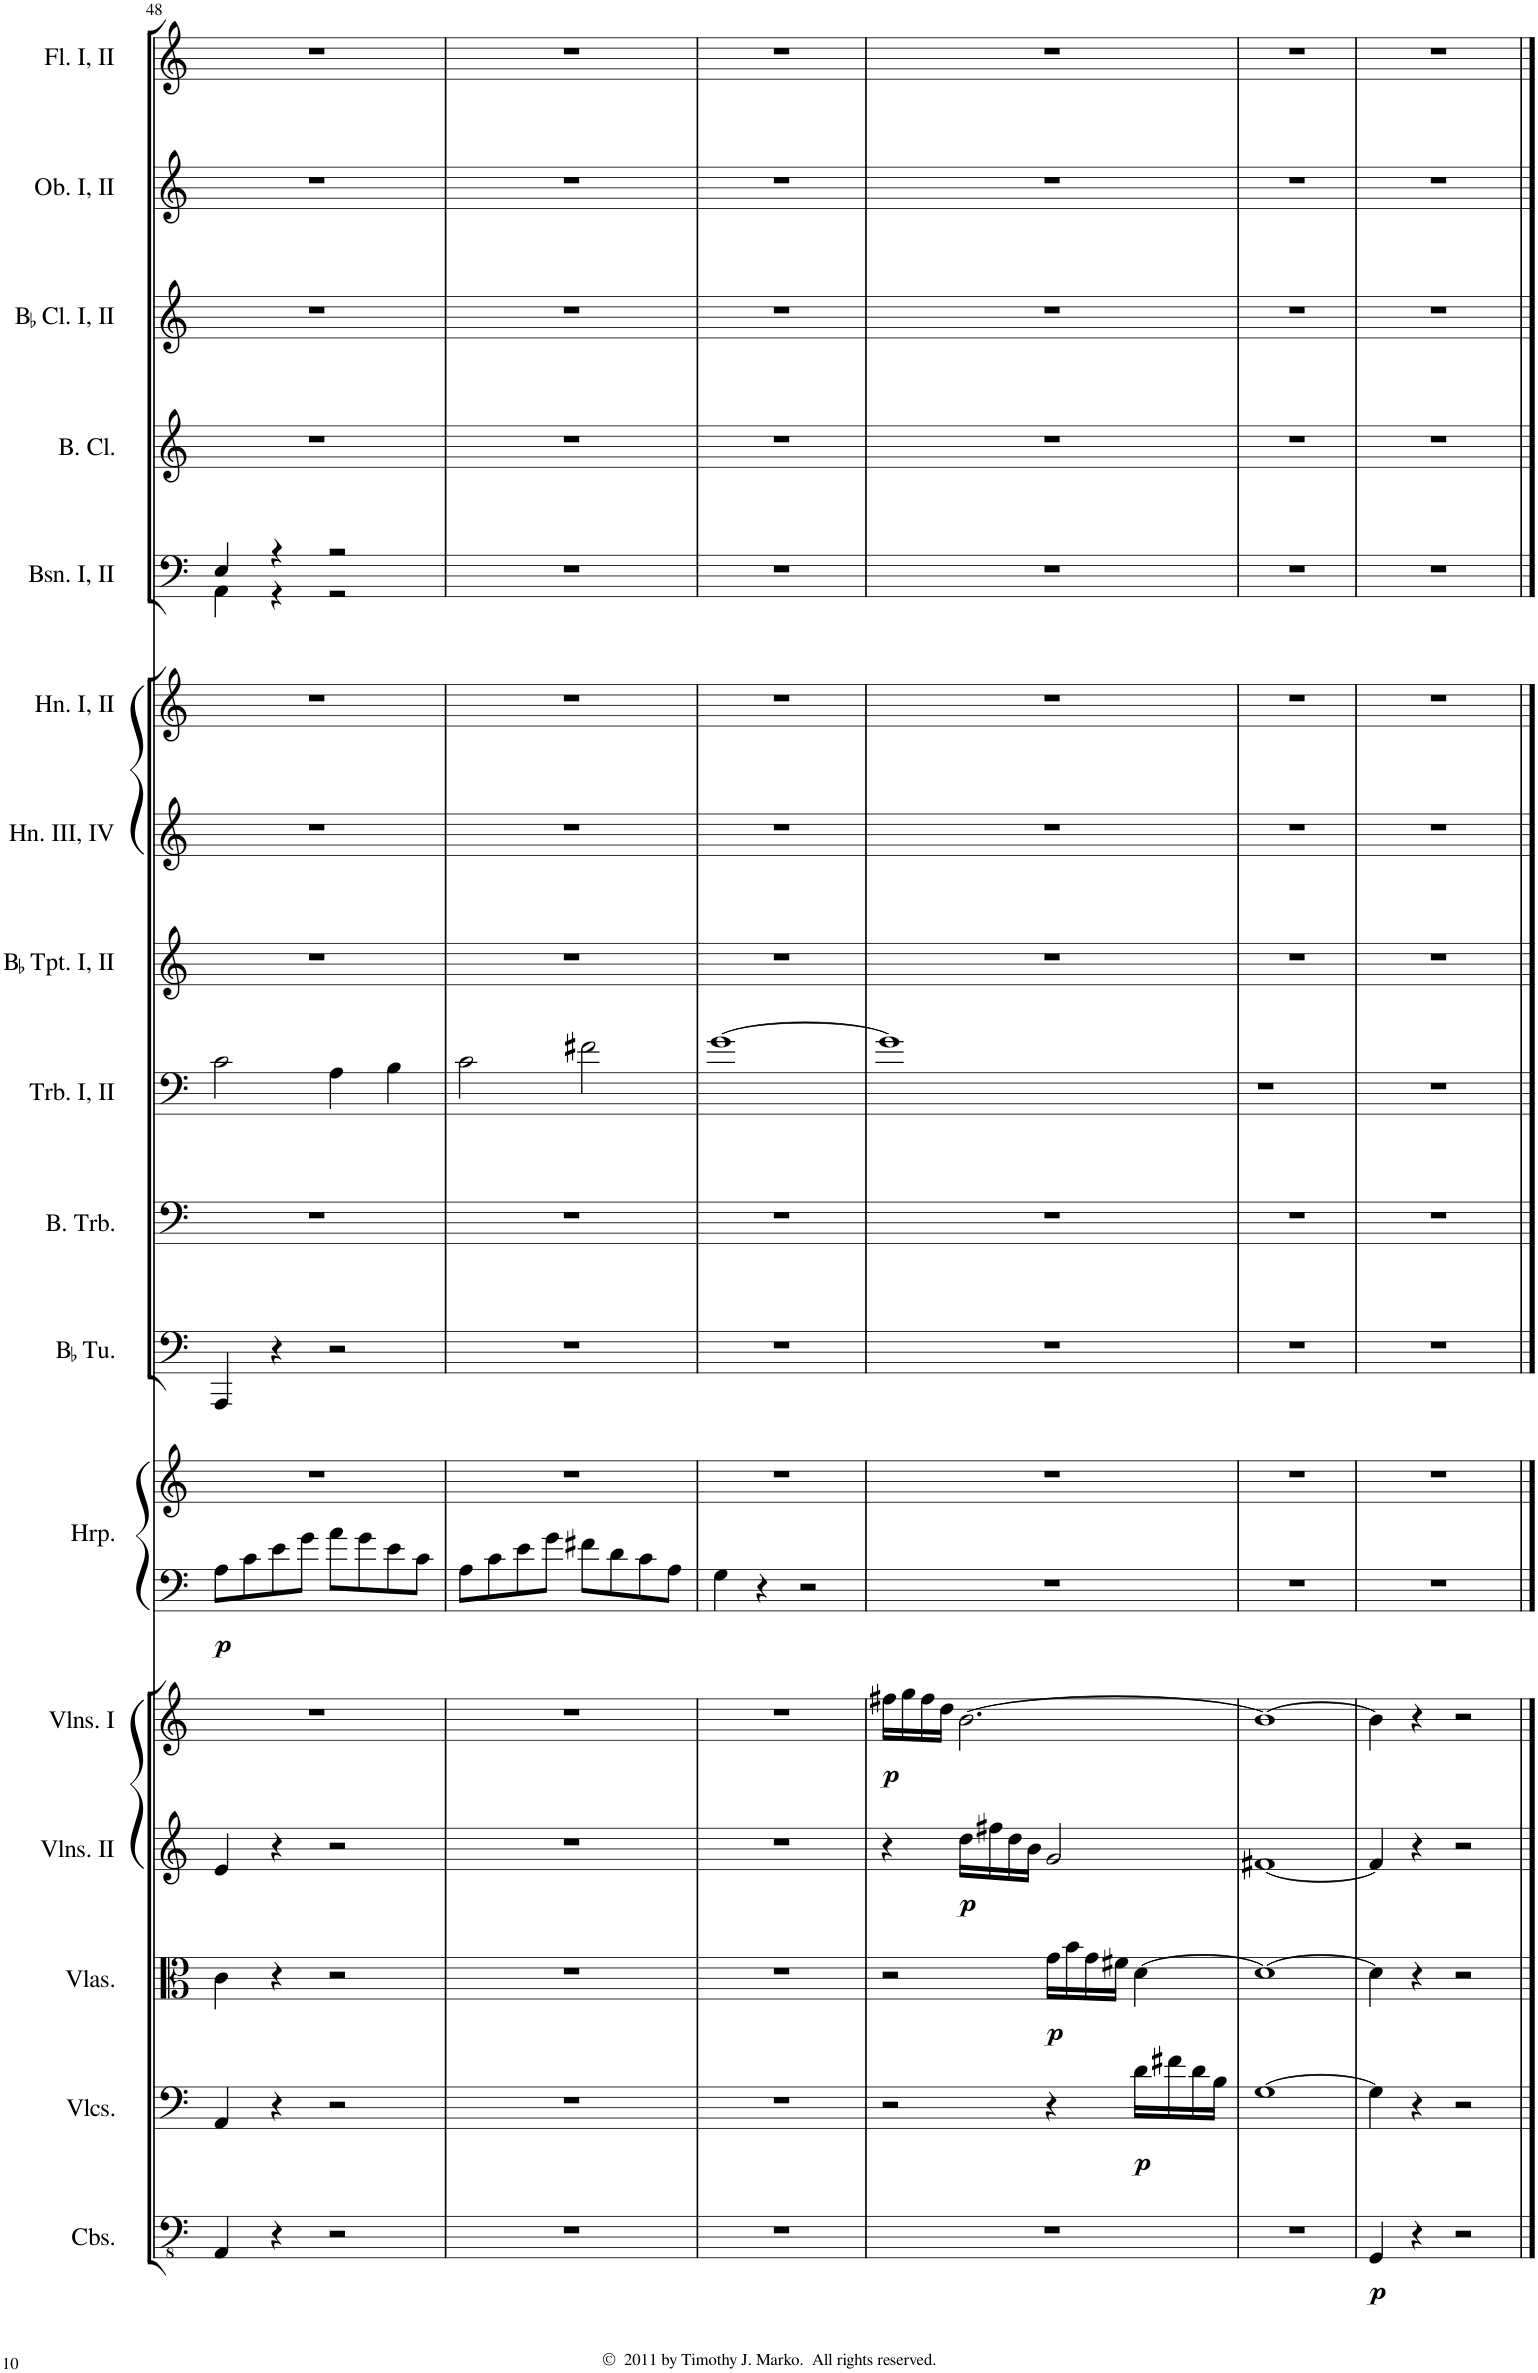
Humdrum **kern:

**kern	**dynam	**kern	**dynam	**kern	**dynam	**kern	**dynam	**kern	**dynam	**kern	**kern	**dynam	**kern	**kern	**kern	**kern	**kern	**kern	**kern	**kern	**kern	**kern	**kern
*part17	*part17	*part16	*part16	*part15	*part15	*part14	*part14	*part13	*part13	*part12	*part12	*part12	*part11	*part10	*part9	*part8	*part7	*part6	*part5	*part4	*part3	*part2	*part1
*staff18	*staff18	*staff17	*staff17	*staff16	*staff16	*staff15	*staff15	*staff14	*staff14	*staff13	*staff12	*staff12/13	*staff11	*staff10	*staff9	*staff8	*staff7	*staff6	*staff5	*staff4	*staff3	*staff2	*staff1
*I"Contrabasses	*	*I"Violoncellos	*	*I"Violas	*	*I"Violins II	*	*I"Violins I	*	*I"Harp	*	*	*I"BaccidentalFlat Tuba	*I"Bass Trombone	*I"Trombone I &amp; II	*I"BaccidentalFlat Trumpet I &amp; II	*I"Horn III &amp; IV	*I"Horn I &amp; II	*I"Bassoon I &amp; II	*I"Bass Clarinet	*I"BaccidentalFlat Clarinet I &amp; II	*I"Oboe I &amp; II	*I"Flute I &amp; II
*I'Cbs.	*	*I'Vlcs.	*	*I'Vlas.	*	*I'Vlns. II	*	*I'Vlns. I	*	*I'Hrp.	*	*	*I'BaccidentalFlat Tu.	*I'B. Trb.	*I'Trb. I, II	*I'BaccidentalFlat Tpt. I, II	*I'Hn. III, IV	*I'Hn. I, II	*I'Bsn. I, II	*I'B. Cl.	*I'BaccidentalFlat Cl. I, II	*I'Ob. I, II	*I'Fl. I, II
!!LO:PB:g=z
*clefFv4	*	*clefF4	*	*clefC3	*	*clefG2	*	*clefG2	*	*clefF4	*clefG2	*	*clefF4	*clefF4	*clefF4	*clefG2	*clefG2	*clefG2	*clefF4	*clefG2	*clefG2	*clefG2	*clefG2
*	*	*	*	*	*	*	*	*	*	*	*	*	*	*	*	*ITrd1c2	*ITrd4c7	*ITrd4c7	*	*ITrd8c14	*ITrd1c2	*	*
*k[]	*	*k[]	*	*k[]	*	*k[]	*	*k[]	*	*k[]	*k[]	*	*k[]	*k[]	*k[]	*k[]	*k[]	*k[]	*k[]	*k[]	*k[]	*k[]	*k[]
=48	=48	=48	=48	=48	=48	=48	=48	=48	=48	=48	=48	=48	=48	=48	=48	=48	=48	=48	=48	=48	=48	=48	=48
*	*	*	*	*	*	*	*	*	*	*	*	*	*	*	*	*	*	*	*^	*	*	*	*
!	!	!	!	!	!	!	!	!	!	!	!	!LO:DY:b=2	!	!	!	!	!	!	!	!	!	!	!	!
4AAA/	.	4AA/	.	4c\	.	4e/	.	1r	.	8A\L	1r	p	4AAA/	1r	2c\	1r	1r	1r	4E/	4AA\	1r	1r	1r	1r
.	.	.	.	.	.	.	.	.	.	8c\	.	.	.	.	.	.	.	.	.	.	.	.	.	.
4r	.	4r	.	4r	.	4r	.	.	.	8e\	.	.	4r	.	.	.	.	.	4r	4r	.	.	.	.
.	.	.	.	.	.	.	.	.	.	8g\J	.	.	.	.	.	.	.	.	.	.	.	.	.	.
2r	.	2r	.	2r	.	2r	.	.	.	8a\L	.	.	2r	.	4A\	.	.	.	2r	2r	.	.	.	.
.	.	.	.	.	.	.	.	.	.	8g\	.	.	.	.	.	.	.	.	.	.	.	.	.	.
.	.	.	.	.	.	.	.	.	.	8e\	.	.	.	.	4B\	.	.	.	.	.	.	.	.	.
.	.	.	.	.	.	.	.	.	.	8c\J	.	.	.	.	.	.	.	.	.	.	.	.	.	.
*	*	*	*	*	*	*	*	*	*	*	*	*	*	*	*	*	*	*	*v	*v	*	*	*	*
=49	=49	=49	=49	=49	=49	=49	=49	=49	=49	=49	=49	=49	=49	=49	=49	=49	=49	=49	=49	=49	=49	=49	=49
1r	.	1r	.	1r	.	1r	.	1r	.	8A\L	1r	.	1r	1r	2c\	1r	1r	1r	1r	1r	1r	1r	1r
.	.	.	.	.	.	.	.	.	.	8c\	.	.	.	.	.	.	.	.	.	.	.	.	.
.	.	.	.	.	.	.	.	.	.	8e\	.	.	.	.	.	.	.	.	.	.	.	.	.
.	.	.	.	.	.	.	.	.	.	8g\J	.	.	.	.	.	.	.	.	.	.	.	.	.
.	.	.	.	.	.	.	.	.	.	8f#X\L	.	.	.	.	2f#X\	.	.	.	.	.	.	.	.
.	.	.	.	.	.	.	.	.	.	8d\	.	.	.	.	.	.	.	.	.	.	.	.	.
.	.	.	.	.	.	.	.	.	.	8c\	.	.	.	.	.	.	.	.	.	.	.	.	.
.	.	.	.	.	.	.	.	.	.	8A\J	.	.	.	.	.	.	.	.	.	.	.	.	.
=50	=50	=50	=50	=50	=50	=50	=50	=50	=50	=50	=50	=50	=50	=50	=50	=50	=50	=50	=50	=50	=50	=50	=50
1r	.	1r	.	1r	.	1r	.	1r	.	4G\	1r	.	1r	1r	[1g	1r	1r	1r	1r	1r	1r	1r	1r
.	.	.	.	.	.	.	.	.	.	4r	.	.	.	.	.	.	.	.	.	.	.	.	.
.	.	.	.	.	.	.	.	.	.	2r	.	.	.	.	.	.	.	.	.	.	.	.	.
=51	=51	=51	=51	=51	=51	=51	=51	=51	=51	=51	=51	=51	=51	=51	=51	=51	=51	=51	=51	=51	=51	=51	=51
!	!	!	!	!	!	!	!	!	!LO:DY:b	!	!	!	!	!	!	!	!	!	!	!	!	!	!
1r	.	2r	.	2r	.	4r	.	16ff#X\LL	p	1r	1r	.	1r	1r	1g]	1r	1r	1r	1r	1r	1r	1r	1r
.	.	.	.	.	.	.	.	16gg\	.	.	.	.	.	.	.	.	.	.	.	.	.	.	.
.	.	.	.	.	.	.	.	16ff#\	.	.	.	.	.	.	.	.	.	.	.	.	.	.	.
.	.	.	.	.	.	.	.	16dd\JJ	.	.	.	.	.	.	.	.	.	.	.	.	.	.	.
!	!	!	!	!	!	!	!LO:DY:b	!	!	!	!	!	!	!	!	!	!	!	!	!	!	!	!
.	.	.	.	.	.	16dd\LL	p	[2.b\	.	.	.	.	.	.	.	.	.	.	.	.	.	.	.
.	.	.	.	.	.	16ff#X\	.	.	.	.	.	.	.	.	.	.	.	.	.	.	.	.	.
.	.	.	.	.	.	16dd\	.	.	.	.	.	.	.	.	.	.	.	.	.	.	.	.	.
.	.	.	.	.	.	16b\JJ	.	.	.	.	.	.	.	.	.	.	.	.	.	.	.	.	.
!	!	!	!	!	!LO:DY:b	!	!	!	!	!	!	!	!	!	!	!	!	!	!	!	!	!	!
.	.	4r	.	16g\LL	p	2g/	.	.	.	.	.	.	.	.	.	.	.	.	.	.	.	.	.
.	.	.	.	16b\	.	.	.	.	.	.	.	.	.	.	.	.	.	.	.	.	.	.	.
.	.	.	.	16g\	.	.	.	.	.	.	.	.	.	.	.	.	.	.	.	.	.	.	.
.	.	.	.	16f#X\JJ	.	.	.	.	.	.	.	.	.	.	.	.	.	.	.	.	.	.	.
!	!	!	!LO:DY:b	!	!	!	!	!	!	!	!	!	!	!	!	!	!	!	!	!	!	!	!
.	.	16d\LL	p	[4d\	.	.	.	.	.	.	.	.	.	.	.	.	.	.	.	.	.	.	.
.	.	16f#X\	.	.	.	.	.	.	.	.	.	.	.	.	.	.	.	.	.	.	.	.	.
.	.	16d\	.	.	.	.	.	.	.	.	.	.	.	.	.	.	.	.	.	.	.	.	.
.	.	16B\JJ	.	.	.	.	.	.	.	.	.	.	.	.	.	.	.	.	.	.	.	.	.
=52	=52	=52	=52	=52	=52	=52	=52	=52	=52	=52	=52	=52	=52	=52	=52	=52	=52	=52	=52	=52	=52	=52	=52
1r	.	[1G	.	1d_	.	[1f#X	.	1b_	.	1r	1r	.	1r	1r	1r	1r	1r	1r	1r	1r	1r	1r	1r
=53	=53	=53	=53	=53	=53	=53	=53	=53	=53	=53	=53	=53	=53	=53	=53	=53	=53	=53	=53	=53	=53	=53	=53
!	!LO:DY:b	!	!	!	!	!	!	!	!	!	!	!	!	!	!	!	!	!	!	!	!	!	!
4GGG/	p	4G\]	.	4d\]	.	4f#/]	.	4b\]	.	1r	1r	.	1r	1r	1r	1r	1r	1r	1r	1r	1r	1r	1r
4r	.	4r	.	4r	.	4r	.	4r	.	.	.	.	.	.	.	.	.	.	.	.	.	.	.
2r	.	2r	.	2r	.	2r	.	2r	.	.	.	.	.	.	.	.	.	.	.	.	.	.	.
==	==	==	==	==	==	==	==	==	==	==	==	==	==	==	==	==	==	==	==	==	==	==	==
*-	*-	*-	*-	*-	*-	*-	*-	*-	*-	*-	*-	*-	*-	*-	*-	*-	*-	*-	*-	*-	*-	*-	*-
